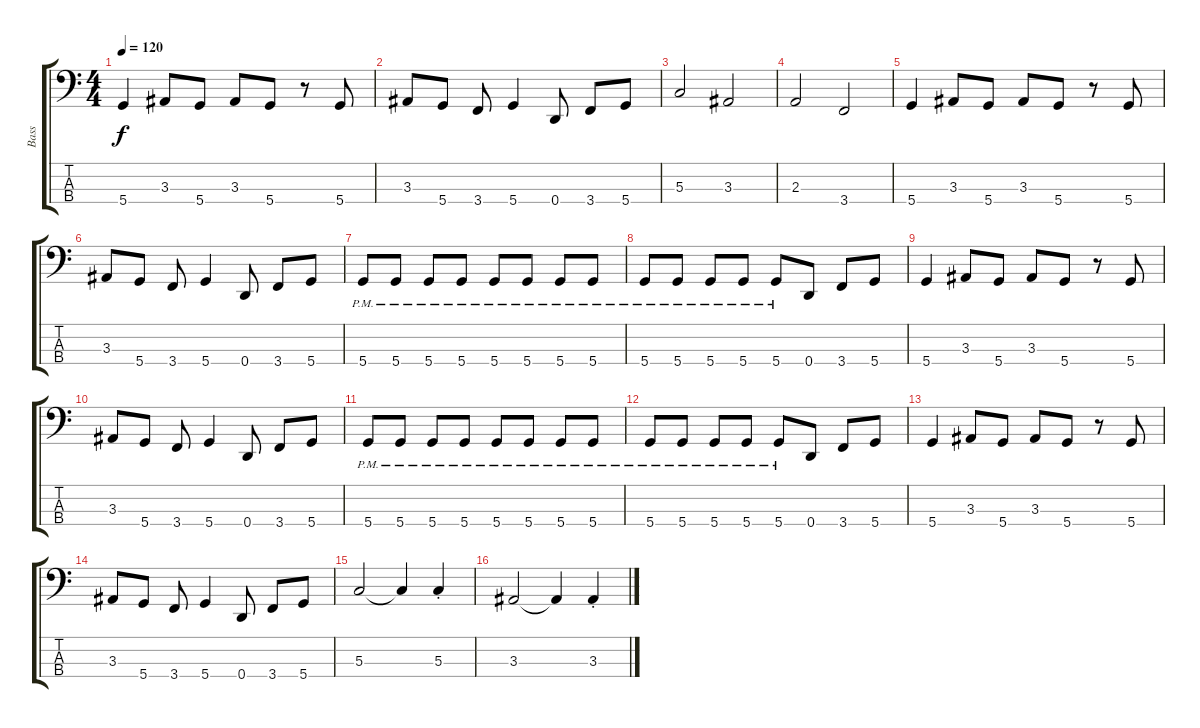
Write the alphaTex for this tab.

\track ("Bass" "Bass") {instrument electricbasspick}
\staff {score tabs}
\tuning (F2 C2 G1 D1) {hide}
\ts (4 4)
\tempo 120
\clef f4
\ks c
5.4.4{dy f} 3.3.8 5.4.8 3.3.8 5.4.8 r.8 5.4.8 |
3.3.8 5.4.8 3.4.8 5.4.4 0.4.8 3.4.8 5.4.8 |
5.3.2 3.3.2 |
2.3.2 3.4.2 |
5.4.4 3.3.8 5.4.8 3.3.8 5.4.8 r.8 5.4.8 |
3.3.8 5.4.8 3.4.8 5.4.4 0.4.8 3.4.8 5.4.8 |
5.4{pm}.8 5.4{pm}.8 5.4{pm}.8 5.4{pm}.8 5.4{pm}.8 5.4{pm}.8 5.4{pm}.8 5.4{pm}.8 |
5.4{pm}.8 5.4{pm}.8 5.4{pm}.8 5.4{pm}.8 5.4{pm}.8 0.4.8 3.4.8 5.4.8 |
5.4.4 3.3.8 5.4.8 3.3.8 5.4.8 r.8 5.4.8 |
3.3.8 5.4.8 3.4.8 5.4.4 0.4.8 3.4.8 5.4.8 |
5.4{pm}.8 5.4{pm}.8 5.4{pm}.8 5.4{pm}.8 5.4{pm}.8 5.4{pm}.8 5.4{pm}.8 5.4{pm}.8 |
5.4{pm}.8 5.4{pm}.8 5.4{pm}.8 5.4{pm}.8 5.4{pm}.8 0.4.8 3.4.8 5.4.8 |
5.4.4 3.3.8 5.4.8 3.3.8 5.4.8 r.8 5.4.8 |
3.3.8 5.4.8 3.4.8 5.4.4 0.4.8 3.4.8 5.4.8 |
5.3.2 5.3{t}.4 5.3{st}.4 |
3.3.2 3.3{t}.4 3.3{st}.4
